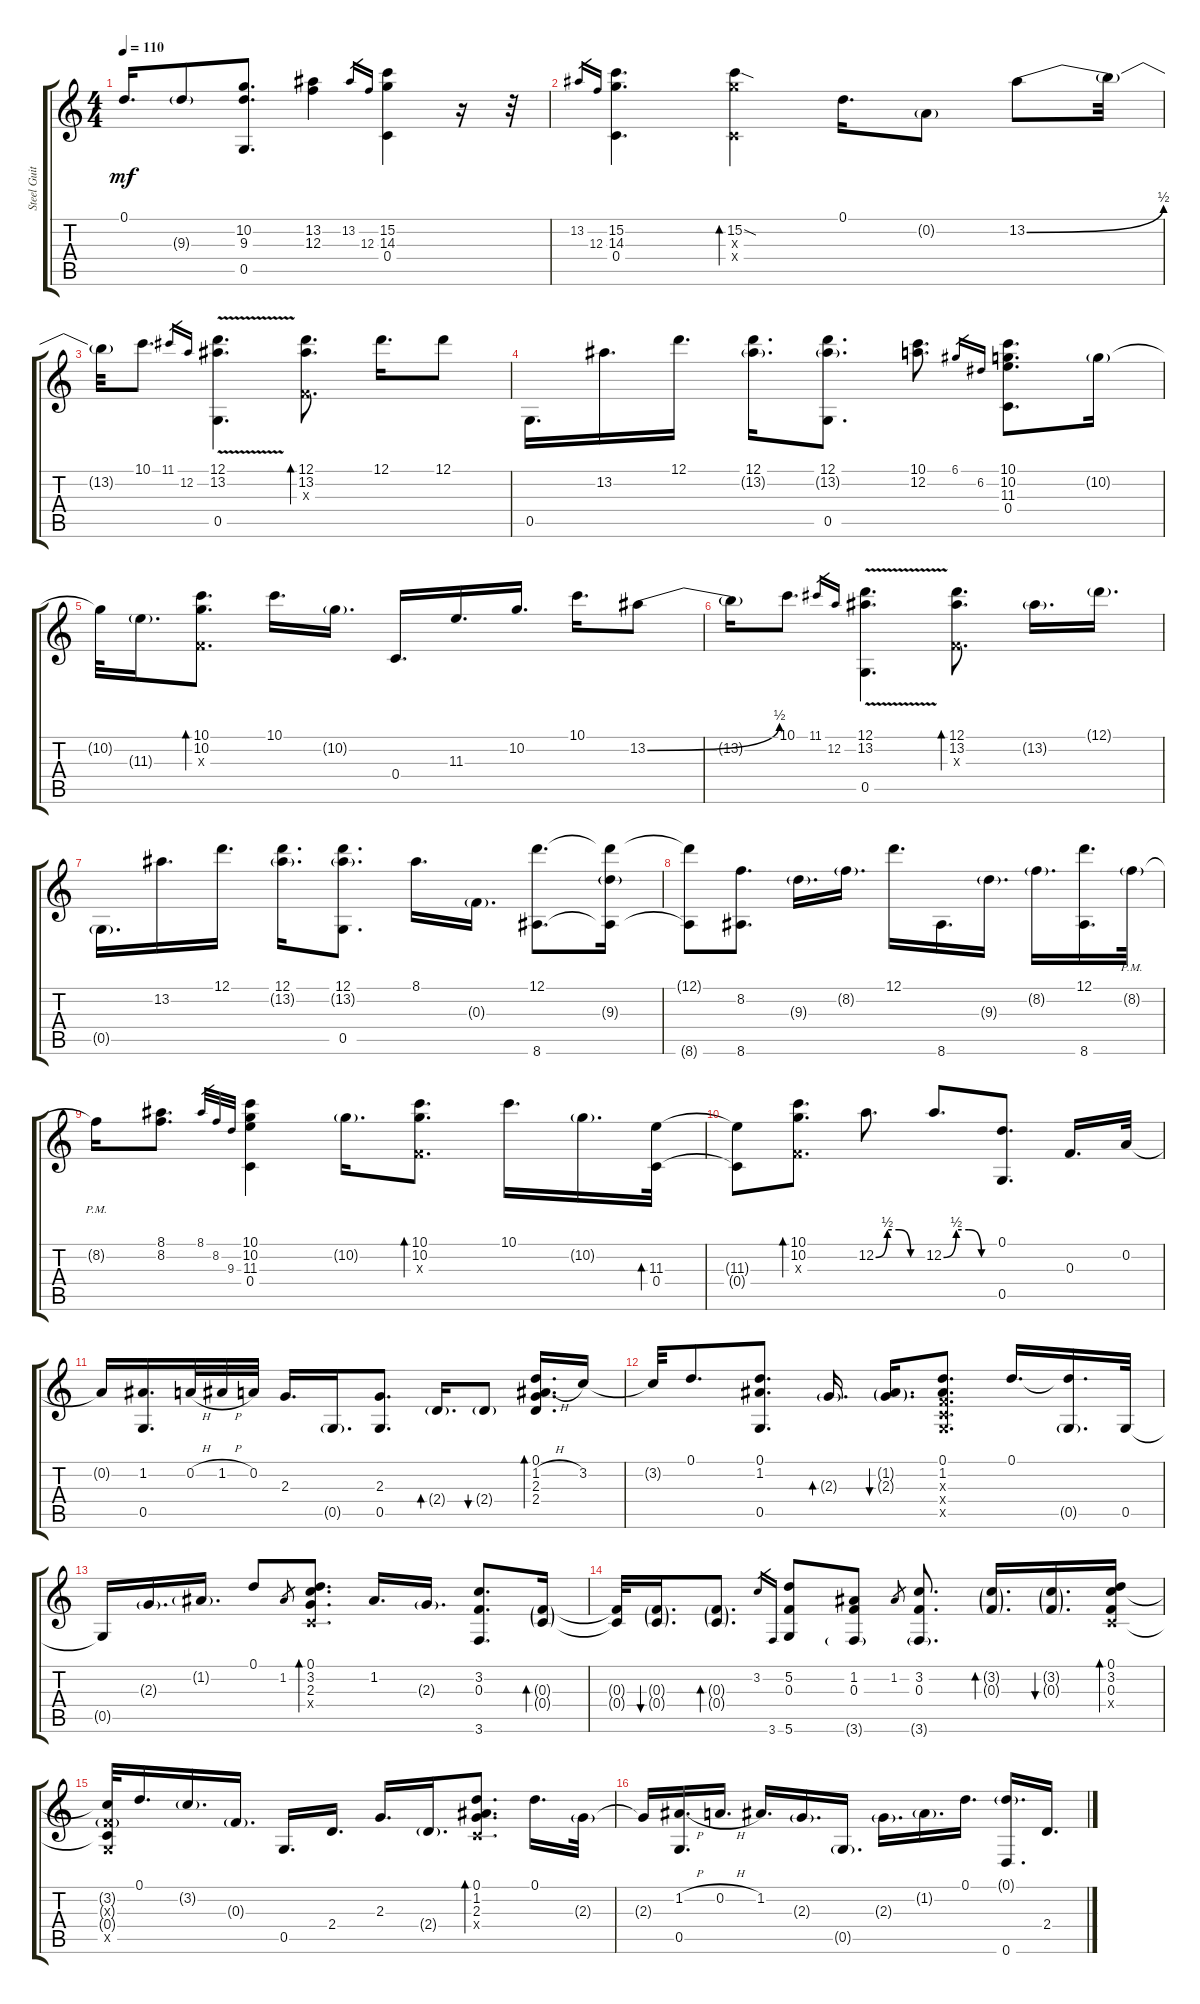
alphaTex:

\track ("Steel Guitar" "Steel Guit") {instrument acousticguitarsteel}
\staff {score tabs}
\tuning (D4 A3 F3 C3 G2 D2) {hide}
\ts (4 4)
\tempo 110
\clef g2
\ks c
0.1.16{d dy mf} 9.3{g}.8 (10.2 9.3 0.5).8{d} (13.2 12.3).4 13.2.16{gr} 12.3.16{gr} (15.2 14.3 0.4).4 r.16 r.32 |
13.2.16{gr} 12.3.16{gr} (15.2 14.3 0.4).4{d} (15.2{sod} 14.3{x} 0.4{x}).4{bd 30} 0.1.16{d} 0.2{g}.8 13.2{be (bend 0 0 60 2)}.8 13.2{t}.32 |
13.2{t}.32 10.1.8{d} 11.1.16{gr} 12.2.16{gr} (12.1 13.2{v} 0.5).4{d} (12.1 13.2 0.3{x}).8{d bd 30} 12.1.16{d} 12.1.8 |
0.5.16{d} 13.2.16{d} 12.1.16{d} (12.1 13.2{g}).16{d} (12.1 13.2{g} 0.5).8{d} (10.1 12.2).8{d} 6.1.16{gr} 6.2.16{gr} (10.1 10.2 11.3 0.4).8{d} 10.2{g}.16 |
10.2{t}.32 11.3{g}.16{d} (10.1 10.2 0.3{x}).8{d bd 30} 10.1.16{d} 10.2{g}.16{d} 0.4.16{d} 11.3.16{d} 10.2.16{d} 10.1.16{d} 13.2{be (bend 0 0 60 2)}.8 |
13.2{t}.16 10.1.8{d} 11.1.16{gr} 12.2.16{gr} (12.1 13.2{v} 0.5).4{d} (12.1 13.2 0.3{x}).8{d bd 30} 13.2{g}.16{d} 12.1{g}.16{d} |
0.5{g}.16{d} 13.2.16{d} 12.1.16{d} (12.1 13.2{g}).16{d} (12.1 13.2{g} 0.5).8{d} 8.1.16{d} 0.3{g}.16{d} (12.1 8.6).8{d} (12.1{t} 9.3{g} 8.6{t}).16 |
(12.1{t} 8.6{t}).8 (8.2 8.6).8{d} 9.3{g}.16{d} 8.2{g}.16{d} 12.1.16{d} 8.6.16{d} 9.3{g}.16{d} 8.2{g}.16{d} (12.1 8.6).16{d} 8.2{g pm}.32 |
8.2{pm t}.16 (8.1 8.2).8{d} 8.1.32{gr} 8.2.32{gr} 9.3.32{gr} (10.1 10.2 11.3 0.4).4 10.2{g}.16{d} (10.1 10.2 0.3{x}).8{d bd 30} 10.1.16{d} 10.2{g}.16{d} (11.3 0.4).32{bd 30} |
(11.3{t} 0.4{t}).8 (10.1 10.2 0.3{x}).8{d bd 30} 12.2{be (custom 0 0 15 2 30 2 45 0 60 0)}.8{d} 12.2{be (custom 0 0 15 2 30 2 45 0 60 0)}.8{d} (0.1 0.5).8{d} 0.3.16{d} 0.2.32 |
0.2{t}.16 (1.2 0.5).16{d} 0.2{h}.32 1.2{h}.32 0.2.32 2.3.16{d} 0.5{g}.16{d} (2.3 0.5).8{d} 2.4{g}.16{d bd 30} 2.4{g}.8{bu 30} (0.1 1.2{h} 2.3 2.4).16{d bd 30} 3.2.16 |
3.2{t}.32 0.1.8{d} (0.1 1.2 0.5).8{d} 2.3{g}.16{d bd 30} (1.2{g} 2.3{g}).16{d bu 30} (0.1 1.2 0.3{x} 0.4{x} 0.5{x}).8{d} 0.1.16{d} (0.1{t} 0.5{g}).16{d} 0.5.32 |
0.5{t}.16 2.3{g}.16{d} 1.2{g}.16{d} 0.1.8 1.2.8{gr} (0.1 3.2 2.3 0.4{x}).8{d bd 30} 1.2.16{d} 2.3{g}.16{d} (3.2 0.3 3.6).8{d} (0.3{g} 0.4{g}).16{bd 30} |
(0.3{t} 0.4{t}).32 (0.3{g} 0.4{g}).16{d bu 30} (0.3{g} 0.4{g}).8{d bd 30} 3.2.16{gr} 3.6.16{gr} (5.2 0.3 5.6).8 (1.2 0.3 3.6{g}).8 1.2.8{gr} (3.2 0.3 3.6{g}).8{d} (3.2{g} 0.3{g}).16{d bd 30} (3.2{g} 0.3{g}).16{d bu 30} (0.1 3.2 0.3 0.4{x}).16{bd 30} |
(3.2{t} 0.3{g x} 0.4{t} 0.5{x}).32 0.1.16{d} 3.2{g}.16{d} 0.3{g}.16{d} 0.5.16{d} 2.4.16{d} 2.3.16{d} 2.4{g}.16{d} (0.1 1.2 2.3 0.4{x}).8{d bd 30} 0.1.16{d} 2.3{g}.32 |
2.3{t}.16 (1.2{h} 0.5).16{d} 0.2{h}.16{d} 1.2.16{d} 2.3{g}.16{d} 0.5{g}.16{d} 2.3{g}.16{d} 1.2{g}.16{d} 0.1.16{d} (0.1{g} 0.6).16{d} 2.4.16{d}
